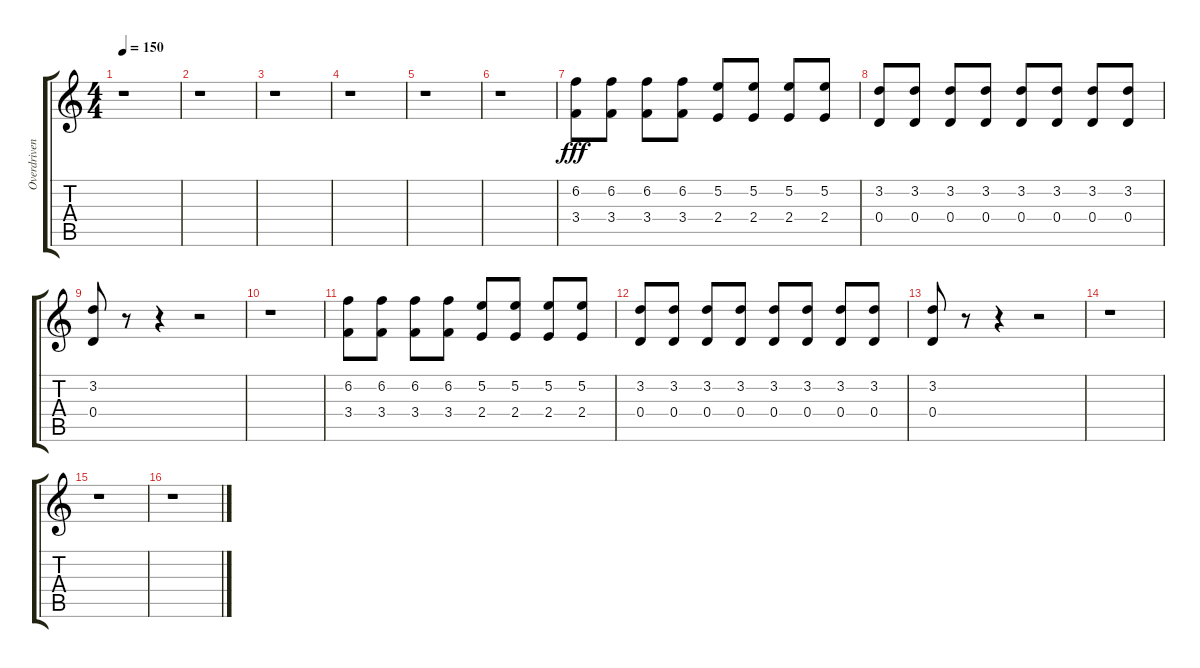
\track ("Overdriven Guitar 2" "Overdriven") {instrument overdrivenguitar}
\staff {score tabs}
\tuning (E4 B3 G3 D3 A2 E2) {hide}
\ts (4 4)
\tempo 150
\clef g2
\ks c
r.1{dy fff} |
r.1 |
r.1 |
r.1 |
r.1 |
r.1 |
(6.2 3.4).8 (6.2 3.4).8 (6.2 3.4).8 (6.2 3.4).8 (5.2 2.4).8 (5.2 2.4).8 (5.2 2.4).8 (5.2 2.4).8 |
(3.2 0.4).8 (3.2 0.4).8 (3.2 0.4).8 (3.2 0.4).8 (3.2 0.4).8 (3.2 0.4).8 (3.2 0.4).8 (3.2 0.4).8 |
(3.2 0.4).8 r.8 r.4 r.2 |
r.1 |
(6.2 3.4).8 (6.2 3.4).8 (6.2 3.4).8 (6.2 3.4).8 (5.2 2.4).8 (5.2 2.4).8 (5.2 2.4).8 (5.2 2.4).8 |
(3.2 0.4).8 (3.2 0.4).8 (3.2 0.4).8 (3.2 0.4).8 (3.2 0.4).8 (3.2 0.4).8 (3.2 0.4).8 (3.2 0.4).8 |
(3.2 0.4).8 r.8 r.4 r.2 |
r.1 |
r.1 |
r.1
